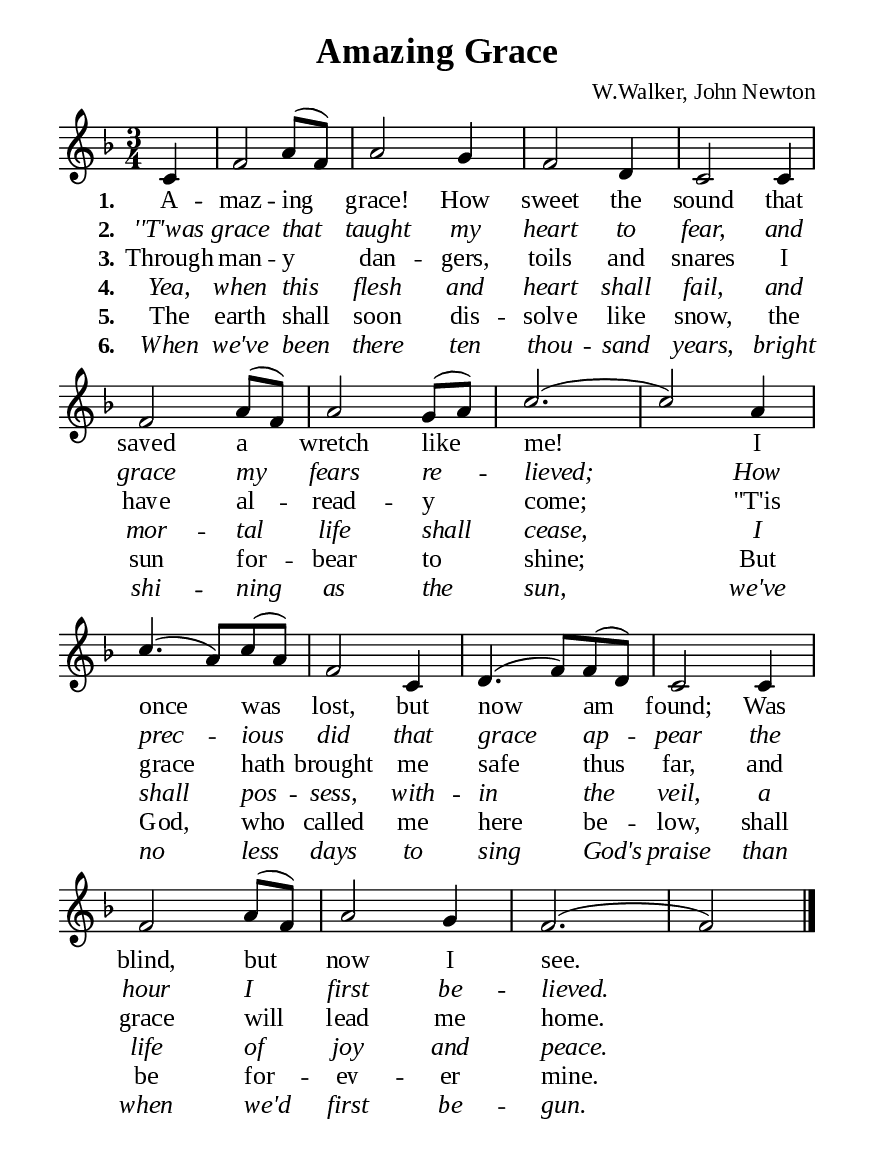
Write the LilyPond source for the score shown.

\version "2.18.2"

\header {
  title = "Amazing Grace"
  composer = "W.Walker, John Newton"
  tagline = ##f
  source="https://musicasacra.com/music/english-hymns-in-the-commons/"
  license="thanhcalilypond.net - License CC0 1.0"
}

global= {
  \key f \major
  \time 3/4
  \override Score.BarNumber.break-visibility = ##(#f #f #f)
  \override Lyrics.LyricSpace.minimum-distance = #3.0
}

\paper {
  #(set-paper-size "a5")
  top-margin = 10\mm
  bottom-margin = 10\mm
  left-margin = 10\mm
  right-margin = 10\mm
  indent = #0
  #(define fonts
	 (make-pango-font-tree "Liberation Serif"
	 		       "Liberation Serif"
			       "Liberation Serif"
			       (/ 20 20)))
}

printItalic = \with {
  \override LyricText.font-shape = #'italic
}

% Verse music
musicVerseSoprano = \relative c' {
                    \partial 4 c4 |
  %{	01	%} f2 a8 (f) |
  %{	02	%} a2 g4 |
  %{	03	%} f2 d4 |
  %{	04	%} c2 c4 |
  %{	05	%} f2 a8 (f) |
  %{	06	%} a2 g8 (a) |
  %{	07	%} c2. ( |
  %{	08	%} c2) a4 |
  %{	09	%} c4. (a8) c8 (a) |
  %{	10	%} f2 c4 |
  %{	11	%} d4. (f8) f (d) |
  %{	12	%} c2 c4 |
  %{	13	%} f2 a8 (f) |
  %{	14	%} a2 g4 |
  %{	15	%} f2. ( |
                    f2) \bar "|."
}

% Verse lyrics
verseOne = \lyricmode {
  \set stanza = #"1."
  A -- maz -- ing grace! How sweet the sound that saved a wretch like me!
  I once was lost, but now am found;
  Was blind, but now I see.
  
}

verseTwo = \lyricmode {
  \set stanza = #"2."
  ''T'was grace that taught my heart to fear, and grace my fears re -- lieved;
  How prec -- ious did that grace ap -- pear the hour I first be -- lieved.
}

verseThree = \lyricmode {
  \set stanza = #"3."
  Through man -- y dan -- gers, toils and snares I have al -- read -- y come;
  ''T'is grace hath brought me safe thus far, and grace will lead me home.
}

verseFour = \lyricmode {
  \set stanza = #"4."
  Yea, when this flesh and heart shall fail, and mor -- tal life shall cease, I shall pos -- sess, with -- in the veil,
  a life of joy and peace.
}

verseFive = \lyricmode {
  \set stanza = #"5."
  The earth shall soon dis -- solve like snow, the sun for -- bear to shine;
  But God, who called me here be -- low, shall be for -- ev -- er mine.
}

verseSix = \lyricmode {
  \set stanza = #"6."
  When we've been there ten thou -- sand years, bright shi -- ning as the sun,
  we've no less days to sing God's praise than when we'd first be -- gun.
}

% Layout
\score {
    \new ChoirStaff <<
      \new Staff <<
        \clef "treble"
        \new Voice = "sopranos" { \global \stemUp \slurUp \musicVerseSoprano }
      >>
      \new Lyrics \lyricsto sopranos \verseOne
      \new Lyrics \printItalic \lyricsto sopranos \verseTwo
      \new Lyrics \lyricsto sopranos \verseThree
      \new Lyrics \printItalic \lyricsto sopranos \verseFour
      \new Lyrics \lyricsto sopranos \verseFive
      \new Lyrics \printItalic \lyricsto sopranos \verseSix
    >>
}
